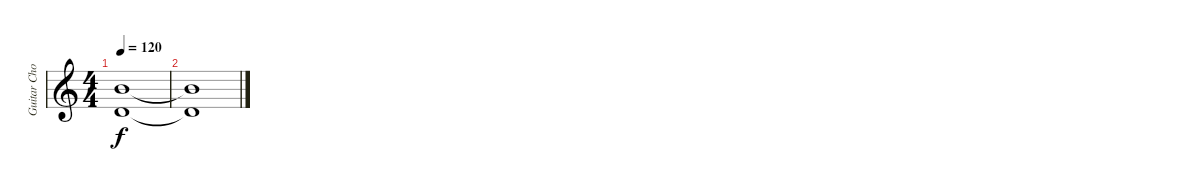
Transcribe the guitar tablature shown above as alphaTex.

\track ("Guitar Chord" "Guitar Cho") {instrument acousticguitarsteel}
\staff {score}
\tuning (E4 B3 G3 D3 A2 E2) {hide}
\ts (4 4)
\tempo 120
\clef g2
\ks c
(0.2 0.4).1{dy f} |
(0.2{t} 0.4{t}).1
